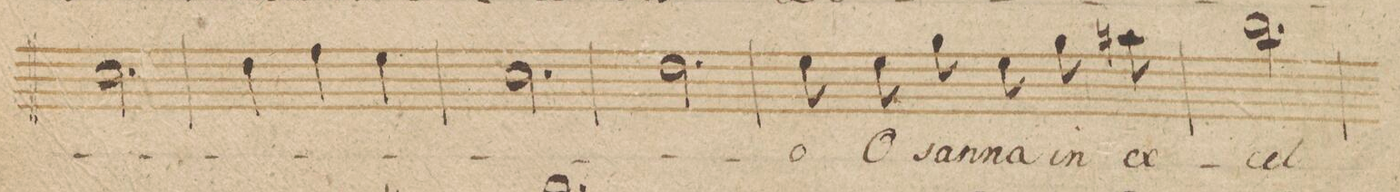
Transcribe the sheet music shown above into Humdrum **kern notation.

**kern	**text	**dynam
*I"Alto.	*	*
*clefC3	*	*
*k[b-]	*	*
*met(c)	*	*
*M3/4	*	*
2.d\	.	.
=48	=48	=48
4e\	.	.
4g\	.	.
4f\	.	.
=49	=49	=49
2.d\	.	.
=50	=50	=50
2.e\	.	.
=51	=51	=51
8f\	-o	.
8f\	O-	.
8a\	-san-	.
8f\	-na	.
8a\	in	.
8bn\	ex-	.
=52	=52	=52
2.cc\	-cel-	.
=53	=53	=53
*-	*-	*-
